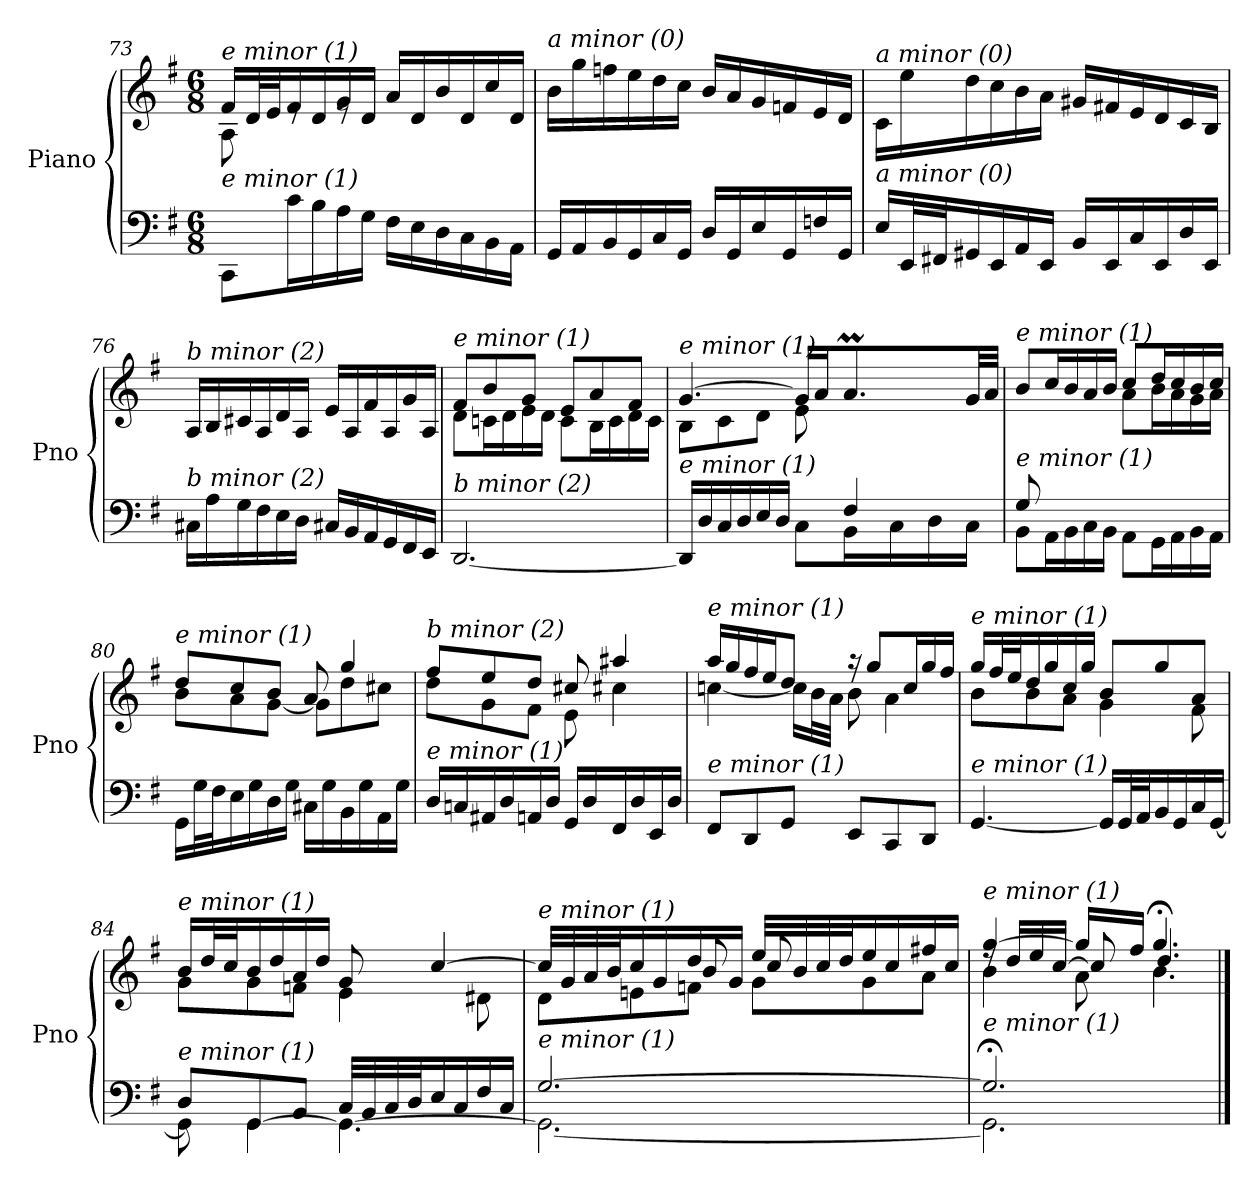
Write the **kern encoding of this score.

**kern	**kern
*part1	*part1
*staff2	*staff1
*I"Piano	*
*I'Pno	*
*clefF4	*clefG2
*k[f#]	*k[f#]
*M6/8	*M6/8
=73	=73
*^	*^
!	!	!LO:TX:i:t=e minor (1)	!
!LO:TX:i:t=e minor (1)	!	!	!
4.ryy	8CC\L	16f#/LL	8A\
.	.	32d/L	.
.	.	32e/J	.
.	16c\L	16f#/	8re
.	16B\	16d/	.
.	16A\	16g/	8re
.	16G\JJ	16d/JJ	.
4.ryy	16F#\LL	16a/LL	4.ryy
.	16E\	16d/	.
.	16D\	16b/	.
.	16C\	16d/	.
.	16BB\	16cc/	.
.	16AA\JJ	16d/JJ	.
*	*	*v	*v
=74	=74	=74
!	!	!LO:TX:i:t=a minor (0)
!LO:TX:i:t=a minor (0)	!	!
*v	*v	*
16GG/LL	16b\LL
16AA/	16gg\
16BB/	16ffn\
16GG/	16ee\
16C/	16dd\
16GG/JJ	16cc\JJ
16D/LL	16b/LL
16GG/	16a/
16E/	16g/
16GG/	16fn/
16Fn/	16e/
16GG/JJ	16d/JJ
!!LO:LB:g=z
=75	=75
!	!LO:TX:i:t=a minor (0)
!LO:TX:i:t=a minor (0)	!
16E/LL	16c/LL
32EE/L	16ee\
32FF#X/J	.
16GG#X/	16dd\
16EE/	16cc\
16AA/	16b\
16EE/JJ	16a\JJ
16BB/LL	16g#X/LL
16EE/	16f#X/
16C/	16e/
16EE/	16d/
16D/	16c/
16EE/JJ	16B/JJ
=76	=76
!	!LO:TX:i:t=b minor (2)
!LO:TX:i:t=b minor (2)	!
16C#X\LL	16A/LL
16A\	16B/
16G\	16c#X/
16F#\	16A/
16E\	16d/
16D\JJ	16A/JJ
16C#X/LL	16e/LL
16BB/	16A/
16AA/	16f#/
16GG/	16A/
16FF#/	16g/
16EE/JJ	16A/JJ
=77	=77
*	*^
!	!LO:TX:i:t=e minor (1)	!
!LO:TX:i:t=b minor (2)	!	!
[2.DD/	8f#/L	8d\L
.	8b/	16cn\L
.	.	16d\
.	8g/J	16e\
.	.	16d\JJ
.	8e/L	8c\L
.	8a/	16B\L
.	.	16c\
.	8f#/J	16d\
.	.	16c\JJ
=78	=78	=78
*^	*	*^
*	*^	*	*	*
!	!	!	!LO:TX:i:t=e minor (1)	!	!
!LO:TX:i:t=e minor (1)	!	!	!	!	!
2ryy	16DD/LL]	2ryy	[4.g/	8B\L	2ryy
.	16D/	.	.	.	.
.	16C/	.	.	8c\	.
.	16D/	.	.	.	.
.	16E/	.	.	8d\J	.
.	16D/JJ	.	.	.	.
.	8C\L	.	16g/LL]	8e\	.
.	.	.	16a/J	.	.
8.ryy	16BB\L	4F#/	8.aM/	32b!yy	4ryy
.	.	.	.	32a!yy	.
.	16C\	.	.	32b!yy	.
.	.	.	.	32a!yy	.
.	16D\	.	.	32b!yy	.
.	.	.	.	32a!yy	.
16ryy	16C\JJ	.	32g/LL	16ryy	.
.	.	.	32a/JJJ	.	.
*	*v	*v	*	*	*
*	*	*	*v	*v
!!LO:LB:g=z
=79	=79	=79	=79
!	!	!LO:TX:i:t=e minor (1)	!
!LO:TX:i:t=e minor (1)	!	!	!
8G/L	8BB\L	8b/L	8ryy
2ryy	16AA\L	16cc/L	16a\L
.	16BB\	16b/	16g\
.	16C\	16a/	16f#\
.	16BB\JJ	16b/JJ	16g\JJ
.	8AA\L	8cc/L	8a\L
.	16GG\L	16dd/L	16b\L
.	16AA\	16cc/	16a\
8ryy	16BB\	16b/	16g\
.	16AA\JJ	16cc/JJ	16a\JJ
=80	=80	=80	=80
!	!	!LO:TX:i:t=e minor (1)	!
!LO:TX:i:t=b minor (2)	!	!	!
*v	*v	*	*
16GG\LL	8dd/L	8b\L
32G\L	.	.
32F#\J	.	.
16E\	8cc/	8a\
16G\	.	.
16D\	8b/J	[8g\J
16G\JJ	.	.
16C#X\LL	8a/	8g\L]
16G\	.	.
16BB\	4gg/	8dd\
16G\	.	.
16AA\	.	8cc#X\J
16G\JJ	.	.
=81	=81	=81
!	!LO:TX:i:t=b minor (2)	!
!LO:TX:i:t=e minor (1)	!	!
16D/LL	8ff#/L	8dd\L
16Cn/	.	.
16AA#Xi/	8ee/	8g\
16D/	.	.
16AA/	8dd/J	8f#\J
16D/JJ	.	.
16GG/LL	8cc#X/	8e\
16D/	.	.
16FF#/	4aa#Xi/	4cc#X\
16D/	.	.
16EE/	.	.
16D/JJ	.	.
=82	=82	=82
!	!LO:TX:i:t=e minor (1)	!
!LO:TX:i:t=e minor (1)	!	!
8FF#/L	16aa/LL	[4ccn\
.	16gg/	.
8DD/	16ff#/	.
.	16ee/J	.
8GG/J	8dd/J	16cc\LL]
.	.	32b\L
.	.	32a\JJJ
8EE/L	16r	8b\
.	8gg/L	.
8CC/	.	4a\
.	16cc/L	.
8DD/J	16gg/	.
.	16ff#/JJ	.
!!LO:LB:g=z	!!
=83	=83	=83
!	!LO:TX:i:t=e minor (1)	!
!LO:TX:i:t=e minor (1)	!	!
[4.GG/	16gg/LL	8b\L
.	32ff#/L	.
.	32ee/J	.
.	16dd/	8b\
.	16gg/	.
.	16cc/	8a\J
.	16gg/JJ	.
16GG/LL]	8b/L	4g\
32GG/L	.	.
32AA/J	.	.
16BB/	8gg/	.
16GG/	.	.
16C/	8a/J	8f#\
[16GG/JJ	.	.
=84	=84	=84
*^	*	*
!	!	!LO:TX:i:t=e minor (1)	!
!LO:TX:i:t=e minor (1)	!	!	!
8GG\]	8D/L	16b/LL	8g\L
.	.	32dd/L	.
.	.	32cc/J	.
[4GG\	8GG/	16b/	8g\
.	.	16dd/	.
.	8BB/J	16a/	8fn\J
.	.	16dd/JJ	.
4.GG\_	32C/LLL	8g/	4e\
.	32BB/	.	.
.	32C/	.	.
.	32D/J	.	.
.	16E/	[4cc/	.
.	16C/	.	.
.	16F#/	.	8d#Xi\
.	16C/JJ	.	.
=85	=85	=85	=85
*	*^	*	*^
!	!	!	!LO:TX:i:t=e minor (1)	!	!
!LO:TX:i:t=e minor (1)	!	!	!	!	!
4ryy	2.GG\_	[2.G/	32cc/LLL]	8d\L	4ryy
.	.	.	32g/	.	.
.	.	.	32a/	.	.
.	.	.	32b/J	.	.
.	.	.	16cc/	8en\	.
.	.	.	16g/	.	.
4ryy	.	.	16dd/	8fn\J	8b/
.	.	.	16g/JJ	.	.
.	.	.	32ee/LLL	8g\L	8cc/
.	.	.	32b/	.	.
.	.	.	32cc/	.	.
.	.	.	32dd/J	.	.
4ryy	.	.	16ee/	8g\	4ryy
.	.	.	16cc/	.	.
.	.	.	16ff#X/	8a\J	.
.	.	.	16cc/JJ	.	.
*	*v	*v	*	*	*
=86	=86	=86	=86	=86
!	!	!LO:TX:i:t=e minor (1)	!	!
!LO:TX:i:t=e minor (1)	!	!	!	!
2.GG;\]	2.G/]	[4gg/	4b\	16rff
.	.	.	.	16dd/LL
.	.	.	.	16ee/
.	.	.	.	[16cc/JJ
.	.	16gg/LL]	8a\	8cc/]
.	.	16ff#/JJ	.	.
.	.	4.gg;</	4.b\	4.dd/
*v	*v	*	*	*
*	*v	*v	*v
==	==
*-	*-
